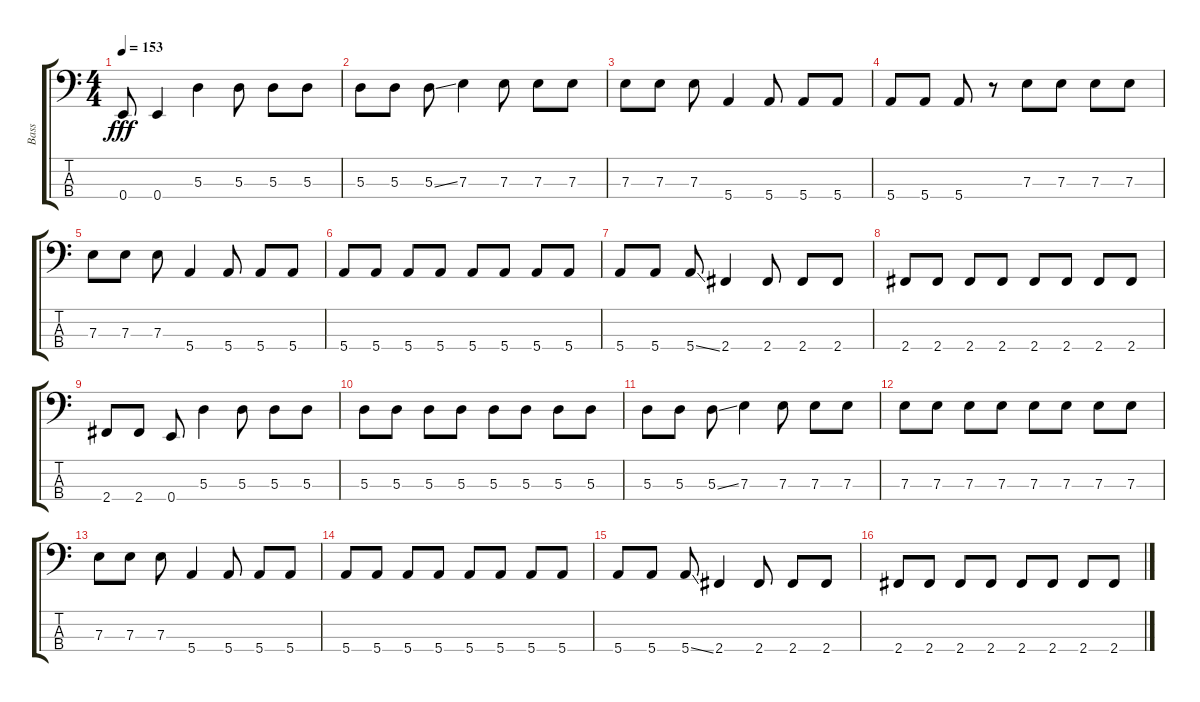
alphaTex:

\track ("Bass" "Bass") {instrument electricbasspick}
\staff {score tabs}
\tuning (G2 D2 A1 E1) {hide}
\ts (4 4)
\tempo 153
\clef f4
\ks c
0.4{t}.8{dy fff} 0.4.4 5.3.4 5.3.8 5.3.8 5.3.8 |
5.3.8 5.3.8 5.3{ss}.8 7.3.4 7.3.8 7.3.8 7.3.8 |
7.3.8 7.3.8 7.3.8 5.4.4 5.4.8 5.4.8 5.4.8 |
5.4.8 5.4.8 5.4.8 r.8 7.3.8 7.3.8 7.3.8 7.3.8 |
7.3.8 7.3.8 7.3.8 5.4.4 5.4.8 5.4.8 5.4.8 |
5.4.8 5.4.8 5.4.8 5.4.8 5.4.8 5.4.8 5.4.8 5.4.8 |
5.4.8 5.4.8 5.4{ss}.8 2.4.4 2.4.8 2.4.8 2.4.8 |
2.4.8 2.4.8 2.4.8 2.4.8 2.4.8 2.4.8 2.4.8 2.4.8 |
2.4.8 2.4.8 0.4.8 5.3.4 5.3.8 5.3.8 5.3.8 |
5.3.8 5.3.8 5.3.8 5.3.8 5.3.8 5.3.8 5.3.8 5.3.8 |
5.3.8 5.3.8 5.3{ss}.8 7.3.4 7.3.8 7.3.8 7.3.8 |
7.3.8 7.3.8 7.3.8 7.3.8 7.3.8 7.3.8 7.3.8 7.3.8 |
7.3.8 7.3.8 7.3.8 5.4.4 5.4.8 5.4.8 5.4.8 |
5.4.8 5.4.8 5.4.8 5.4.8 5.4.8 5.4.8 5.4.8 5.4.8 |
5.4.8 5.4.8 5.4{ss}.8 2.4.4 2.4.8 2.4.8 2.4.8 |
2.4.8 2.4.8 2.4.8 2.4.8 2.4.8 2.4.8 2.4.8 2.4.8
